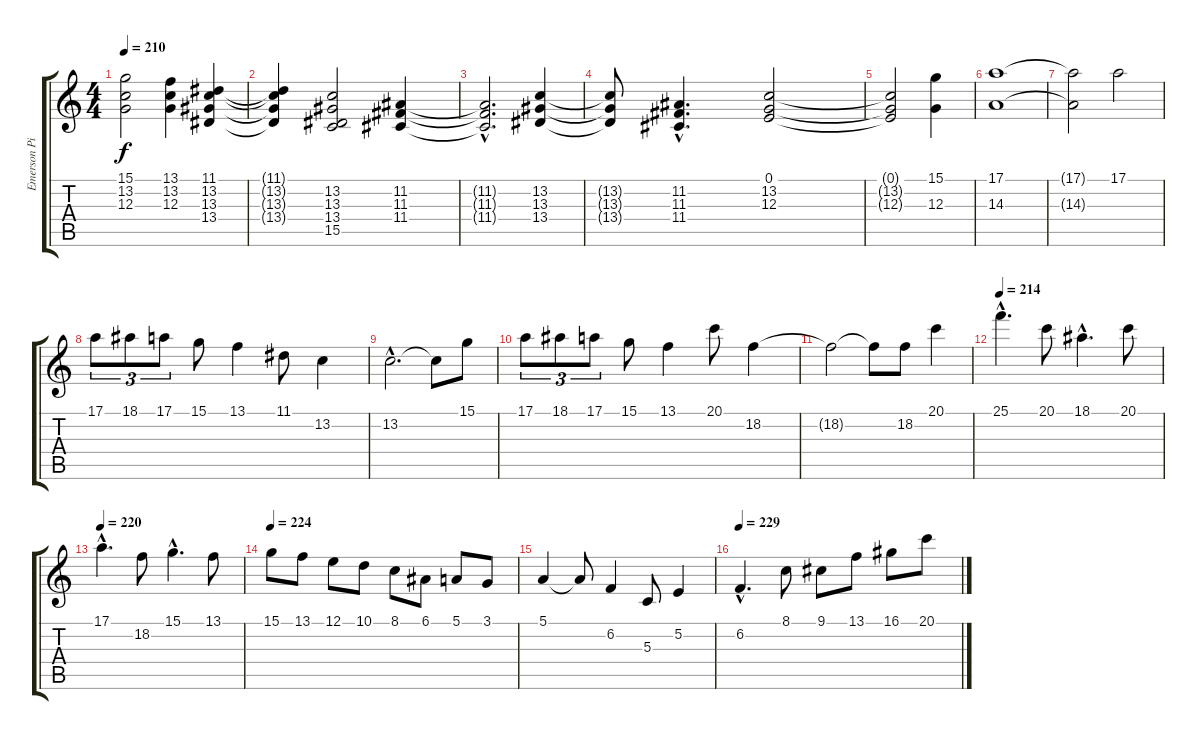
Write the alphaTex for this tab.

\track ("Emerson Piano RH" "Emerson Pi") {instrument acousticgrandpiano}
\staff {score tabs}
\tuning (E4 B3 G3 D3 A2 E2) {hide}
\ts (4 4)
\tempo 210
\clef g2
\ks c
(15.1{t} 13.2{t} 12.3{t}).2{dy f} (13.1 13.2 12.3).4 (11.1 13.2 13.3 13.4).4 |
(11.1{t} 13.2{t} 13.3{t} 13.4{t}).4 (13.2 13.3 13.4 15.5).2 (11.2 11.3 11.4).4 |
(11.2{hac t} 11.3{hac t} 11.4{hac t}).2{d} (13.2 13.3 13.4).4 |
(13.2{t} 13.3{t} 13.4{t}).8 (11.2{hac} 11.3{hac} 11.4{hac}).4{d} (0.1 13.2 12.3).2 |
(0.1{t} 13.2{t} 12.3{t}).2 (15.1 12.3).4 |
(17.1 14.3).1 |
(17.1{t} 14.3{t}).2 17.1.2 |
17.1.8{tu (3 2)} 18.1.8{tu (3 2)} 17.1.8{tu (3 2)} 15.1.8 13.1.4 11.1.8 13.2.4 |
13.2{hac}.2{d} 13.2{t}.8 15.1.8 |
17.1.8{tu (3 2)} 18.1.8{tu (3 2)} 17.1.8{tu (3 2)} 15.1.8 13.1.4 20.1.8 18.2.4 |
18.2{t}.2 18.2{t}.8 18.2.8 20.1.4 |
\tempo 214
25.1{hac}.4{d} 20.1.8 18.1{hac}.4{d} 20.1.8 |
\tempo 220
17.1{hac}.4{d} 18.2.8 15.1{hac}.4{d} 13.1.8 |
\tempo 224
15.1.8 13.1.8 12.1.8 10.1.8 8.1.8 6.1.8 5.1.8 3.1.8 |
5.1.4 5.1{t}.8 6.2.4 5.3.8 5.2.4 |
\tempo 229
6.2{hac}.4{d} 8.1.8 9.1.8 13.1.8 16.1.8 20.1.8
